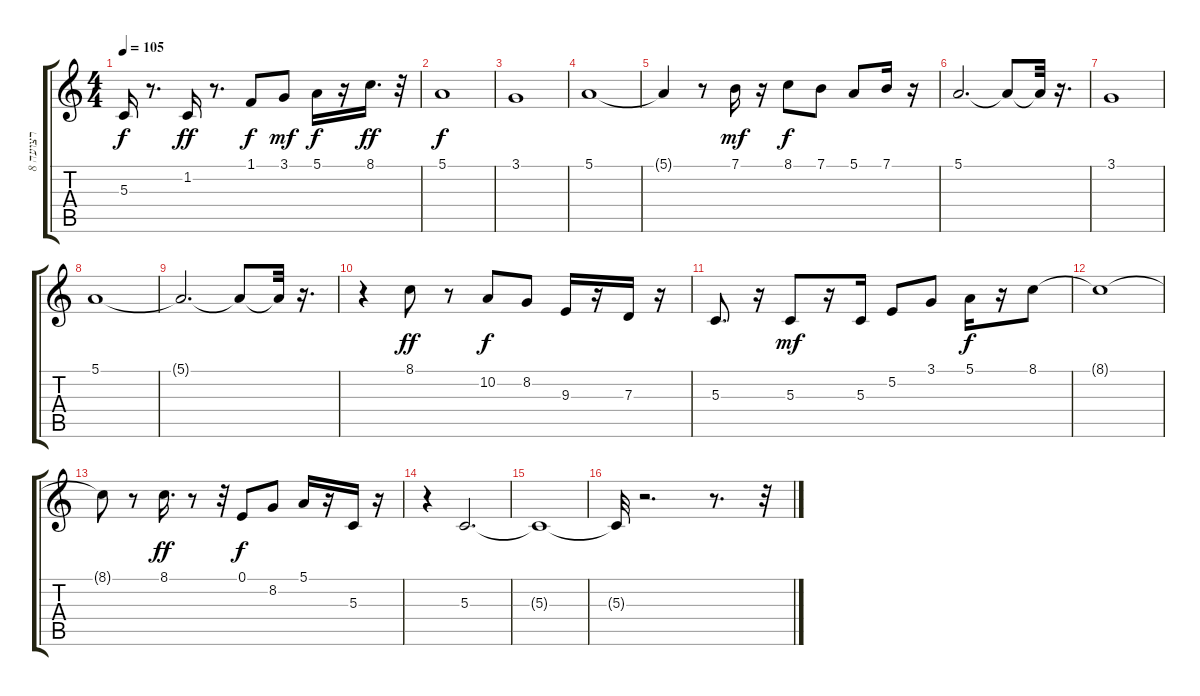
\track ("רצועה 8" "רצועה 8") {instrument brasssection}
\staff {score tabs}
\tuning (E4 B3 G3 D3 A2 E2) {hide}
\ts (4 4)
\tempo 105
\clef g2
\ks c
5.3{t}.16{dy f} r.8{d} 1.2.16{dy ff} r.8{d} 1.1.8{dy f} 3.1.8{dy mf} 5.1.16{dy f} r.16 8.1.16{d dy ff} r.32 |
5.1.1{dy f} |
3.1.1 |
5.1.1 |
5.1{t}.4 r.8 7.1.16{dy mf} r.16 8.1.8{dy f} 7.1.8 5.1.8 7.1.16 r.16 |
5.1.2{d} 5.1{t}.8 5.1{t}.32 r.16{d} |
3.1.1 |
5.1.1 |
5.1{t}.2{d} 5.1{t}.8 5.1{t}.32 r.16{d} |
r.4 8.1.8{dy ff} r.8 10.2.8{dy f} 8.2.8 9.3.16 r.16 7.3.16 r.16 |
5.3.8{d} r.16 5.3.8{dy mf} r.16 5.3.16 5.2.8 3.1.8 5.1.16{dy f} r.16 8.1.8 |
8.1{t}.1 |
8.1{t}.8 r.8 8.1.16{d dy ff} r.8 r.32 0.1.8{dy f} 8.2.8 5.1.16 r.16 5.3.16 r.16 |
r.4 5.3.2{d} |
5.3{t}.1 |
5.3{t}.32 r.2{d} r.8{d} r.32
